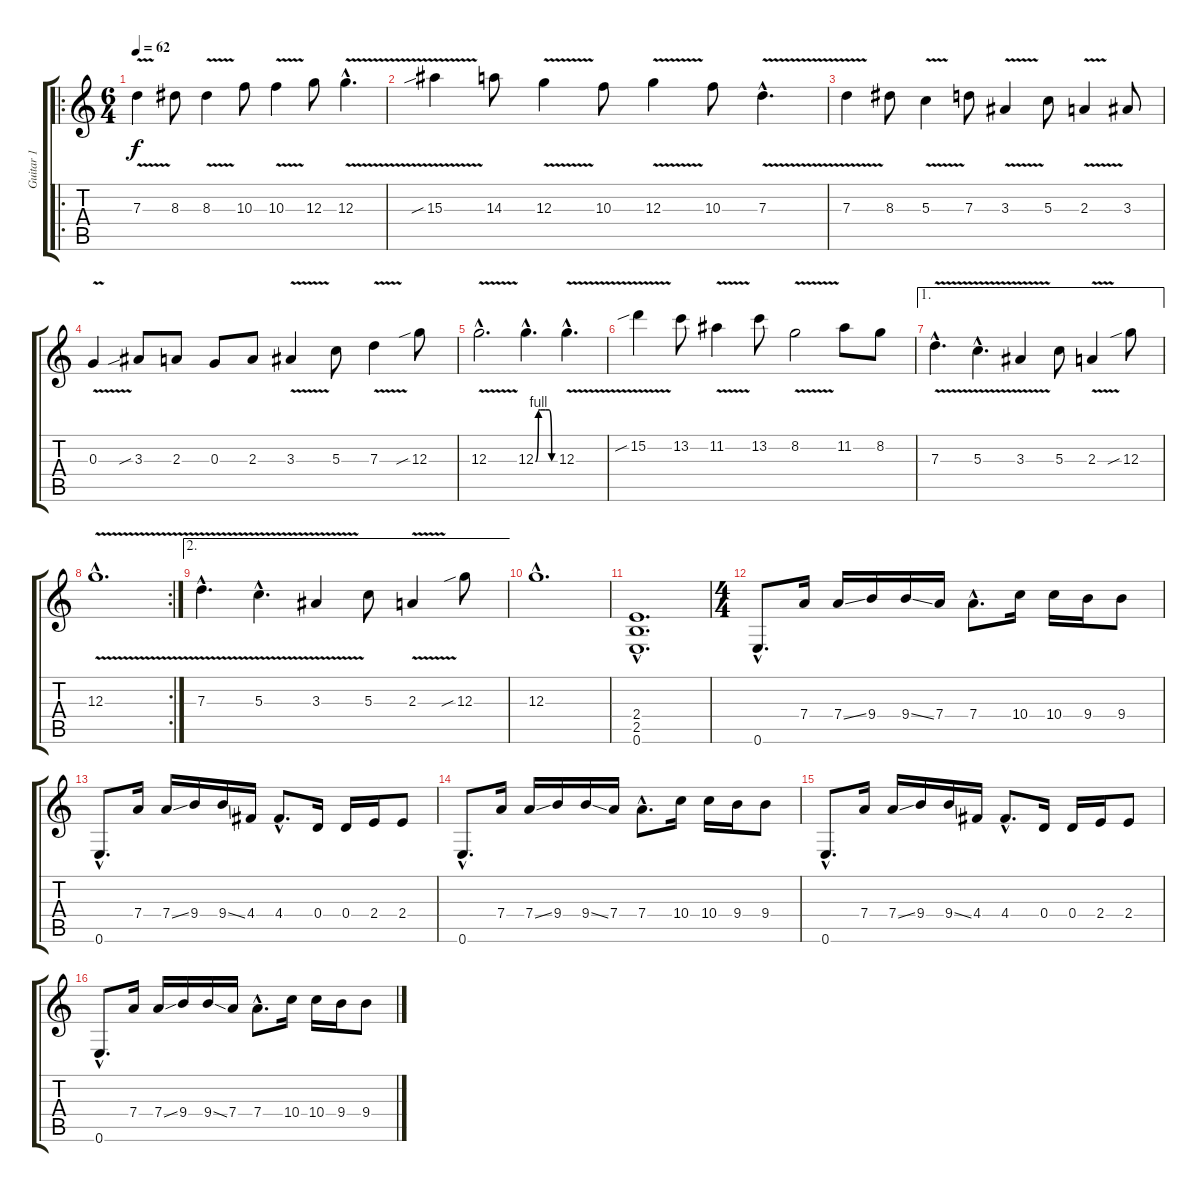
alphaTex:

\track ("Guitar 1" "Guitar 1") {instrument distortionguitar}
\staff {score tabs}
\tuning (E4 B3 G3 D3 A2 E2) {hide}
\ro
\ts (6 4)
\tempo 62
\clef g2
\ks c
7.3{v}.4{dy f instrument distortionguitar} 8.3.8 8.3{v}.4 10.3.8 10.3{v}.4 12.3.8 12.3{v hac}.4{d} |
15.3{v sib}.4 14.3.8 12.3{v}.4 10.3.8 12.3{v}.4 10.3.8 7.3{v hac}.4{d} |
7.3{v}.4 8.3.8 5.3{v}.4 7.3.8 3.3{v}.4 5.3.8 2.3{v}.4 3.3.8 |
0.3{v}.4 3.3{sib}.8 2.3.8 0.3.8 2.3.8 3.3{v}.4 5.3.8 7.3{v}.4 12.3{sib}.8 |
12.3{v hac}.2{d} 12.3{be (custom 0 0 9 4 15 4 23 4 31 4 42 4 50 0 60 0) hac}.4{d} 12.3{v hac}.4{d} |
15.2{v sib}.4 13.2.8 11.2{v}.4 13.2.8 8.2{v}.2 11.2.8 8.2.8 |
\ae 1
7.3{v hac}.4{d} 5.3{v hac}.4{d} 3.3{v}.4 5.3.8 2.3{v}.4 12.3{sib}.8 |
\rc 2
12.3{v hac}.1{d} |
\ae 2
7.3{v hac}.4{d} 5.3{v hac}.4{d} 3.3{v}.4 5.3.8 2.3{v}.4 12.3{sib}.8 |
12.3{hac}.1{d} |
(2.4{hac} 2.5{hac} 0.6{hac}).1{d} |
\ts (4 4)
0.6{hac}.8{d} 7.4.16 7.4{ss}.16 9.4.16 9.4{ss}.16 7.4.16 7.4{hac}.8{d} 10.4.16 10.4.16 9.4.16 9.4.8 |
0.6{hac}.8{d} 7.4.16 7.4{ss}.16 9.4.16 9.4{ss}.16 4.4.16 4.4{hac}.8{d} 0.4.16 0.4.16 2.4.16 2.4.8 |
0.6{hac}.8{d} 7.4.16 7.4{ss}.16 9.4.16 9.4{ss}.16 7.4.16 7.4{hac}.8{d} 10.4.16 10.4.16 9.4.16 9.4.8 |
0.6{hac}.8{d} 7.4.16 7.4{ss}.16 9.4.16 9.4{ss}.16 4.4.16 4.4{hac}.8{d} 0.4.16 0.4.16 2.4.16 2.4.8 |
0.6{hac}.8{d} 7.4.16 7.4{ss}.16 9.4.16 9.4{ss}.16 7.4.16 7.4{hac}.8{d} 10.4.16 10.4.16 9.4.16 9.4.8
